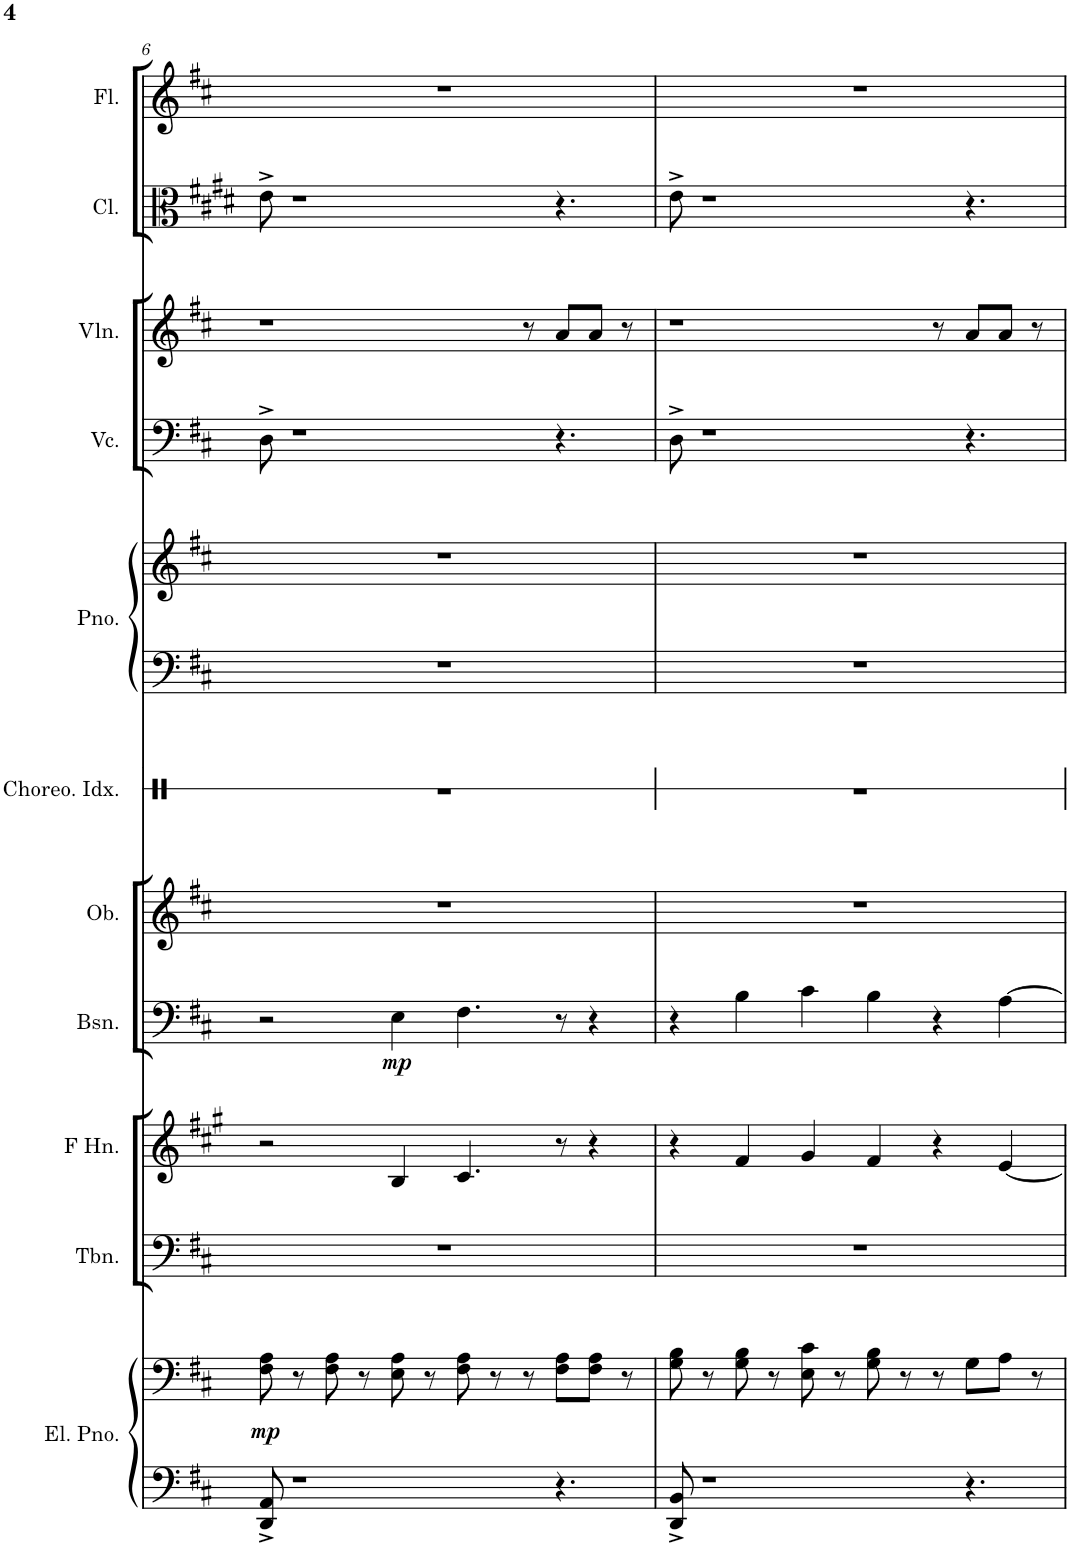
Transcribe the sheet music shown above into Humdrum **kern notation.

**kern	**kern	**dynam	**kern	**kern	**kern	**dynam	**kern	**kern	**kern	**kern	**kern	**kern	**kern	**kern
*part11	*part11	*part11	*part10	*part9	*part8	*part8	*part7	*part6	*part5	*part5	*part4	*part3	*part2	*part1
*staff13	*staff12	*staff12/13	*staff11	*staff10	*staff9	*staff9	*staff8	*staff7	*staff6	*staff5	*staff4	*staff3	*staff2	*staff1
*I"Electric Piano	*	*	*I"Trombone	*I"Horn in F	*I"Bassoon	*	*I"Oboe	*I"Choreographic Index	*I"Piano	*	*I"Violoncello	*I"Violin	*I"Clarinet	*I"Flute
*I'El. Pno.	*	*	*I'Tbn.	*	*I'Bsn.	*	*I'Ob.	*I'Choreo. Idx.	*I'Pno.	*	*I'Vc.	*I'Vln.	*I'Cl.	*I'Fl.
!!LO:PB:g=z
*clefF4	*clefF4	*	*clefF4	*clefG2	*clefF4	*	*clefG2	*clefX	*clefF4	*clefG2	*clefF4	*clefG2	*clefC3	*clefG2
*	*	*	*	*Trd4c7	*	*	*	*	*	*	*	*	*Trd1c2	*
*k[f#c#]	*k[f#c#]	*	*k[f#c#]	*k[f#c#g#]	*k[f#c#]	*	*k[f#c#]	*k[b-]	*k[f#c#]	*k[f#c#]	*k[f#c#]	*k[f#c#]	*k[f#c#g#d#]	*k[f#c#]
*M6/4	*M6/4	*	*M6/4	*M6/4	*M6/4	*	*M6/4	*M6/4	*M6/4	*M6/4	*M6/4	*M6/4	*M6/4	*M6/4
=6	=6	=6	=6	=6	=6	=6	=6	=6	=6	=6	=6	=6	=6	=6
!	!	!LO:DY:b	!	!	!	!	!	!	!	!	!	!	!	!
8DD/^ 8AA/^	8F#\ 8A\	mp	1.r	2r	2r	.	1.r	1.r	1.r	1.r	8D^\	1r	8e^\	1.r
1r	8r	.	.	.	.	.	.	.	.	.	1r	.	1r	.
.	8F#\ 8A\	.	.	.	.	.	.	.	.	.	.	.	.	.
.	8r	.	.	.	.	.	.	.	.	.	.	.	.	.
!	!	!	!	!	!	!LO:DY:b	!	!	!	!	!	!	!	!
.	8E\ 8A\	.	.	4B/	4E\	mp	.	.	.	.	.	.	.	.
.	8r	.	.	.	.	.	.	.	.	.	.	.	.	.
.	8F#\ 8A\	.	.	4.c#/	4.F#\	.	.	.	.	.	.	.	.	.
.	8r	.	.	.	.	.	.	.	.	.	.	.	.	.
.	8r	.	.	.	.	.	.	.	.	.	.	8r	.	.
4.r	8F#\ 8A\L	.	.	8r	8r	.	.	.	.	.	4.r	8a/L	4.r	.
.	8F#\ 8A\J	.	.	4r	4r	.	.	.	.	.	.	8a/J	.	.
.	8r	.	.	.	.	.	.	.	.	.	.	8r	.	.
=7	=7	=7	=7	=7	=7	=7	=7	=7	=7	=7	=7	=7	=7	=7
8DD/^ 8BB/^	8G\ 8B\	.	1.r	4r	4r	.	1.r	1.r	1.r	1.r	8D^\	1r	8e^\	1.r
1r	8r	.	.	.	.	.	.	.	.	.	1r	.	1r	.
.	8G\ 8B\	.	.	4f#/	4B\	.	.	.	.	.	.	.	.	.
.	8r	.	.	.	.	.	.	.	.	.	.	.	.	.
.	8E\ 8c#\	.	.	4g#/	4c#\	.	.	.	.	.	.	.	.	.
.	8r	.	.	.	.	.	.	.	.	.	.	.	.	.
.	8G\ 8B\	.	.	4f#/	4B\	.	.	.	.	.	.	.	.	.
.	8r	.	.	.	.	.	.	.	.	.	.	.	.	.
.	8r	.	.	4r	4r	.	.	.	.	.	.	8r	.	.
4.r	8G\L	.	.	.	.	.	.	.	.	.	4.r	8a/L	4.r	.
.	8A\J	.	.	[4e/	[4A\	.	.	.	.	.	.	8a/J	.	.
.	8r	.	.	.	.	.	.	.	.	.	.	8r	.	.
=	=	=	=	=	=	=	=	=	=	=	=	=	=	=
*-	*-	*-	*-	*-	*-	*-	*-	*-	*-	*-	*-	*-	*-	*-
